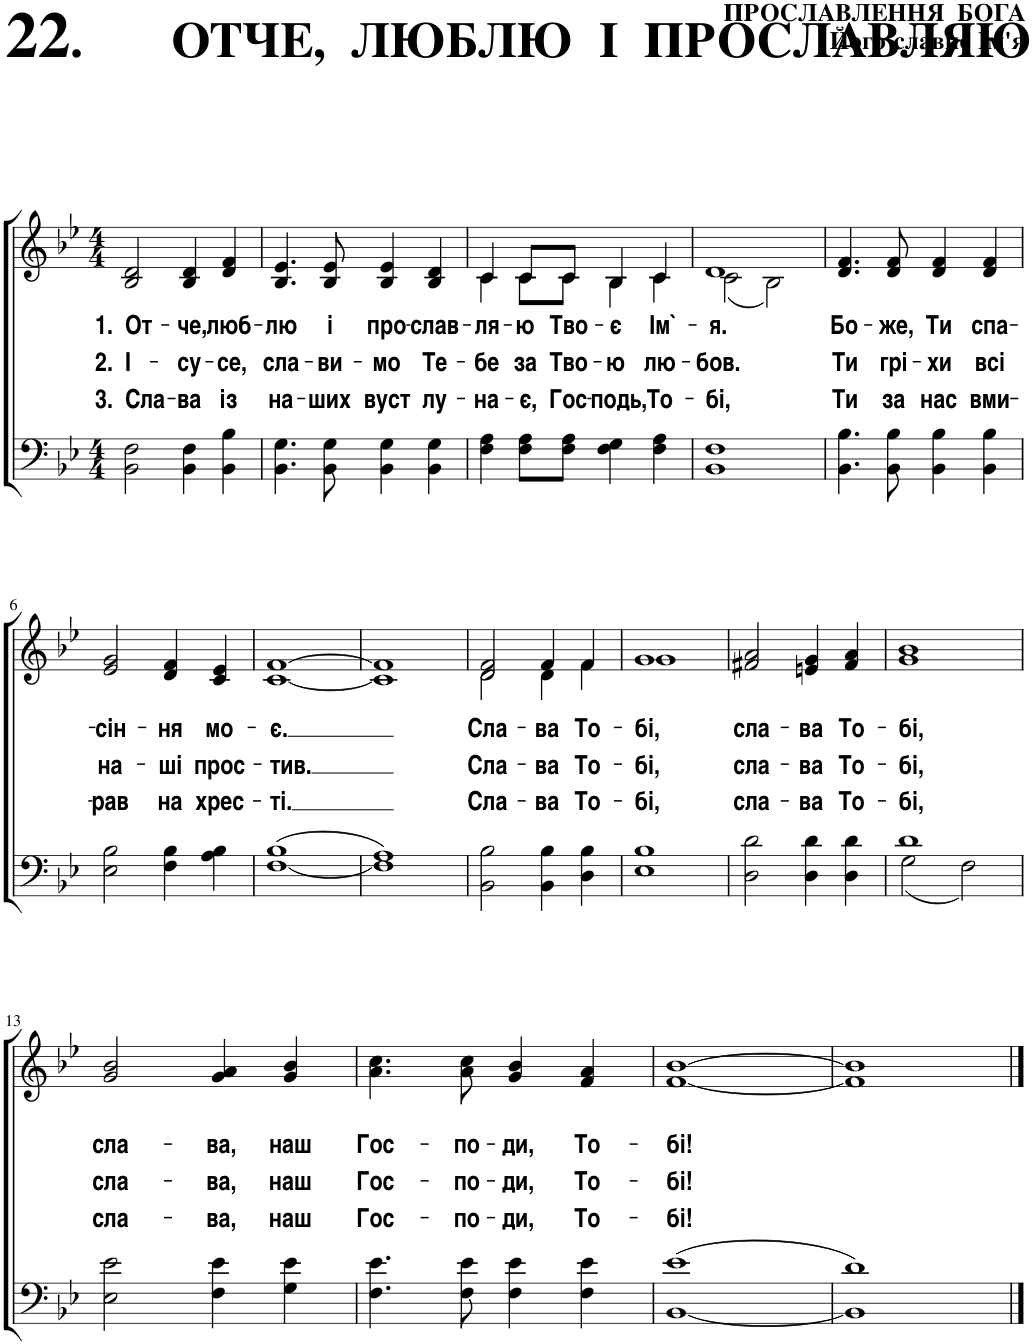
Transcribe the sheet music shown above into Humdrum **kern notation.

**kern	**kern	**text	**text	**text	**text
*part2	*part1	*part1	*part1	*part1	*part1
*staff2	*staff1	*staff1	*staff1	*staff1	*staff1
*I"Бас	*I"Сопрано	*	*	*	*
*clefF4	*clefG2	*	*	*	*
*k[b-e-]	*k[b-e-]	*	*	*	*
*M4/4	*M4/4	*	*	*	*
=1	=1	=1	=1	=1	=1
!	!	!	!LO:LY:b	!LO:LY:b	!LO:LY:b
2BB-\ 2F\	2B-/ 2d/	.	1. От-	2. І-	3. Сла-
!	!	!	!LO:LY:b	!LO:LY:b	!LO:LY:b
4BB-\ 4F\	4B-/ 4d/	.	-че,	-су-	-ва
!	!	!	!LO:LY:b	!LO:LY:b	!LO:LY:b
4BB-\ 4B-\	4d/ 4f/	.	люб-	-се,	із
=2	=2	=2	=2	=2	=2
!	!	!	!LO:LY:b	!LO:LY:b	!LO:LY:b
4.BB-\ 4.G\	4.B-/ 4.e-/	.	-лю	сла-	на-
!	!	!	!LO:LY:b	!LO:LY:b	!LO:LY:b
8BB-\ 8G\	8B-/ 8e-/	.	і	-ви-	-ших
!	!	!	!LO:LY:b	!LO:LY:b	!LO:LY:b
4BB-\ 4G\	4B-/ 4e-/	.	про-	-мо	вуст
!	!	!	!LO:LY:b	!LO:LY:b	!LO:LY:b
4BB-\ 4G\	4B-/ 4d/	.	-слав-	Те-	лу-
=3	=3	=3	=3	=3	=3
!	!	!	!LO:LY:b	!LO:LY:b	!LO:LY:b
*	*^	*	*	*	*
4F\ 4A\	4c/	4c\	.	-ля-	-бе	-на-
!	!	!	!	!LO:LY:b	!LO:LY:b	!LO:LY:b
8F\ 8A\L	8c/L	8c\L	.	-ю	за	-є,
!	!	!	!	!LO:LY:b	!LO:LY:b	!LO:LY:b
8F\ 8A\J	8c/J	8c\J	.	Тво-	Тво-	Гос-
!	!	!	!	!LO:LY:b	!LO:LY:b	!LO:LY:b
4F\ 4G\	4B-/	4B-\	.	-є	-ю	-подь,
!	!	!	!	!LO:LY:b	!LO:LY:b	!LO:LY:b
4F\ 4A\	4c/	4c\	.	Ім`-	лю-	То-
=4	=4	=4	=4	=4	=4	=4
!	!	!	!	!LO:LY:b	!LO:LY:b	!LO:LY:b
1BB- 1F	1d	(2c\	.	-я.	-бов.	-бі,
.	.	2B-\)	.	.	.	.
=5	=5	=5	=5	=5	=5	=5
!	!	!	!	!LO:LY:b	!LO:LY:b	!LO:LY:b
*	*v	*v	*	*	*	*
4.BB-\ 4.B-\	4.d/ 4.f/	.	Бо-	Ти	Ти
!	!	!	!LO:LY:b	!LO:LY:b	!LO:LY:b
8BB-\ 8B-\	8d/ 8f/	.	-же,	грі-	за
!	!	!	!LO:LY:b	!LO:LY:b	!LO:LY:b
4BB-\ 4B-\	4d/ 4f/	.	Ти	-хи	нас
!	!	!	!LO:LY:b	!LO:LY:b	!LO:LY:b
4BB-\ 4B-\	4d/ 4f/	.	спа-	всі	вми-
!!LO:LB:g=z
=6	=6	=6	=6	=6	=6
!	!	!	!LO:LY:b	!LO:LY:b	!LO:LY:b
2E-\ 2B-\	2e-/ 2g/	.	-сін-	на-	-рав
!	!	!	!LO:LY:b	!LO:LY:b	!LO:LY:b
4F\ 4B-\	4d/ 4f/	.	-ня	-ші	на
!	!	!	!LO:LY:b	!LO:LY:b	!LO:LY:b
4A\ 4B-\	4c/ 4e-/	.	мо-	прос-	хрес-
=7	=7	=7	=7	=7	=7
!	!	!	!LO:LY:b	!LO:LY:b	!LO:LY:b
([1F 1B-	[1c [1f	.	-є.	-тив.	-ті.
=8	=8	=8	=8	=8	=8
1F] 1A)	1c] 1f]	.	.	.	.
=9	=9	=9	=9	=9	=9
!	!	!	!LO:LY:b	!LO:LY:b	!LO:LY:b
*	*^	*	*	*	*
2BB-\ 2B-\	2d/ 2f/	2d\	.	Сла-	Сла-	Сла-
!	!	!	!	!LO:LY:b	!LO:LY:b	!LO:LY:b
4BB-\ 4B-\	4f/	4d\	.	-ва	-ва	-ва
!	!	!	!	!LO:LY:b	!LO:LY:b	!LO:LY:b
4D\ 4B-\	4f/	4f\	.	То-	То-	То-
=10	=10	=10	=10	=10	=10	=10
!	!	!	!	!LO:LY:b	!LO:LY:b	!LO:LY:b
1E- 1B-	1g	1g	.	-бі,	-бі,	-бі,
=11	=11	=11	=11	=11	=11	=11
!	!	!	!	!LO:LY:b	!LO:LY:b	!LO:LY:b
*	*v	*v	*	*	*	*
2D\ 2d\	2f#X/ 2a/	.	сла-	сла-	сла-
!	!	!	!LO:LY:b	!LO:LY:b	!LO:LY:b
4D\ 4d\	4en/ 4g/	.	-ва	-ва	-ва
!	!	!	!LO:LY:b	!LO:LY:b	!LO:LY:b
4D\ 4d\	4f#/ 4a/	.	То-	То-	То-
=12	=12	=12	=12	=12	=12
*^	*	*	*	*	*
!	!	!	!	!LO:LY:b	!LO:LY:b	!LO:LY:b
1d	(2G\	1g 1b-	.	-бі,	-бі,	-бі,
.	2F\)	.	.	.	.	.
!!LO:LB:g=z
=13	=13	=13	=13	=13	=13	=13
!	!	!	!	!LO:LY:b	!LO:LY:b	!LO:LY:b
*v	*v	*	*	*	*	*
2E-\ 2e-\	2g/ 2b-/	.	сла-	сла-	сла-
!	!	!	!LO:LY:b	!LO:LY:b	!LO:LY:b
4F\ 4e-\	4g/ 4a/	.	-ва,	-ва,	-ва,
!	!	!	!LO:LY:b	!LO:LY:b	!LO:LY:b
4G\ 4e-\	4g/ 4b-/	.	наш	наш	наш
=14	=14	=14	=14	=14	=14
!	!	!	!LO:LY:b	!LO:LY:b	!LO:LY:b
4.F\ 4.e-\	4.a\ 4.cc\	.	Гос-	Гос-	Гос-
!	!	!	!LO:LY:b	!LO:LY:b	!LO:LY:b
8F\ 8e-\	8a\ 8cc\	.	-по-	-по-	-по-
!	!	!	!LO:LY:b	!LO:LY:b	!LO:LY:b
4F\ 4e-\	4g/ 4b-/	.	-ди,	-ди,	-ди,
!	!	!	!LO:LY:b	!LO:LY:b	!LO:LY:b
4F\ 4e-\	4f/ 4a/	.	То-	То-	То-
=15	=15	=15	=15	=15	=15
!	!	!	!LO:LY:b	!LO:LY:b	!LO:LY:b
([1BB- 1e-	[1f [1b-	.	-бі!	-бі!	-бі!
=16	=16	=16	=16	=16	=16
1BB-] 1d)	1f] 1b-]	.	.	.	.
==	==	==	==	==	==
*-	*-	*-	*-	*-	*-
